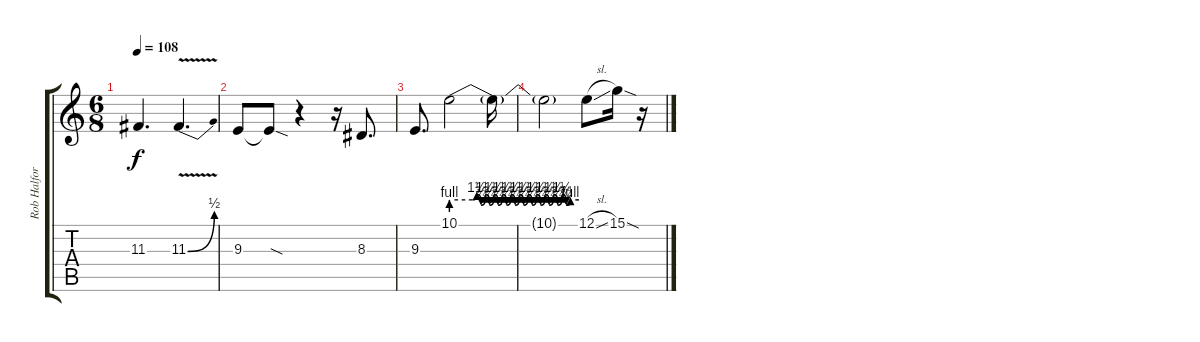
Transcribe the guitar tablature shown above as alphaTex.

\track ("Rob Halford" "Rob Halfor") {instrument violin}
\staff {score tabs}
\tuning (E4 B3 G3 D3 A2 E2) {hide}
\ts (6 8)
\tempo 108
\clef g2
\ks c
11.3.4{d dy f} 11.3{be (bend 0 0 60 2) v}.4{d} |
9.3.8 9.3{sod t}.8 r.4 r.16 8.3.8{d} |
9.3.8{d} 10.1{be (custom 0 4 10 4 12 5 14 3 16 5 18 3 20 5 22 3 24 5 26 3 28 5 30 3 32 5 34 3 36 5 38 3 40 5 42 3 44 5 46 3 48 5 50 3 52 5 54 3 56 4 60 4)}.2 10.1{t}.16 |
10.1{t}.2 12.1{sl}.8 15.1{sod}.16 r.16
